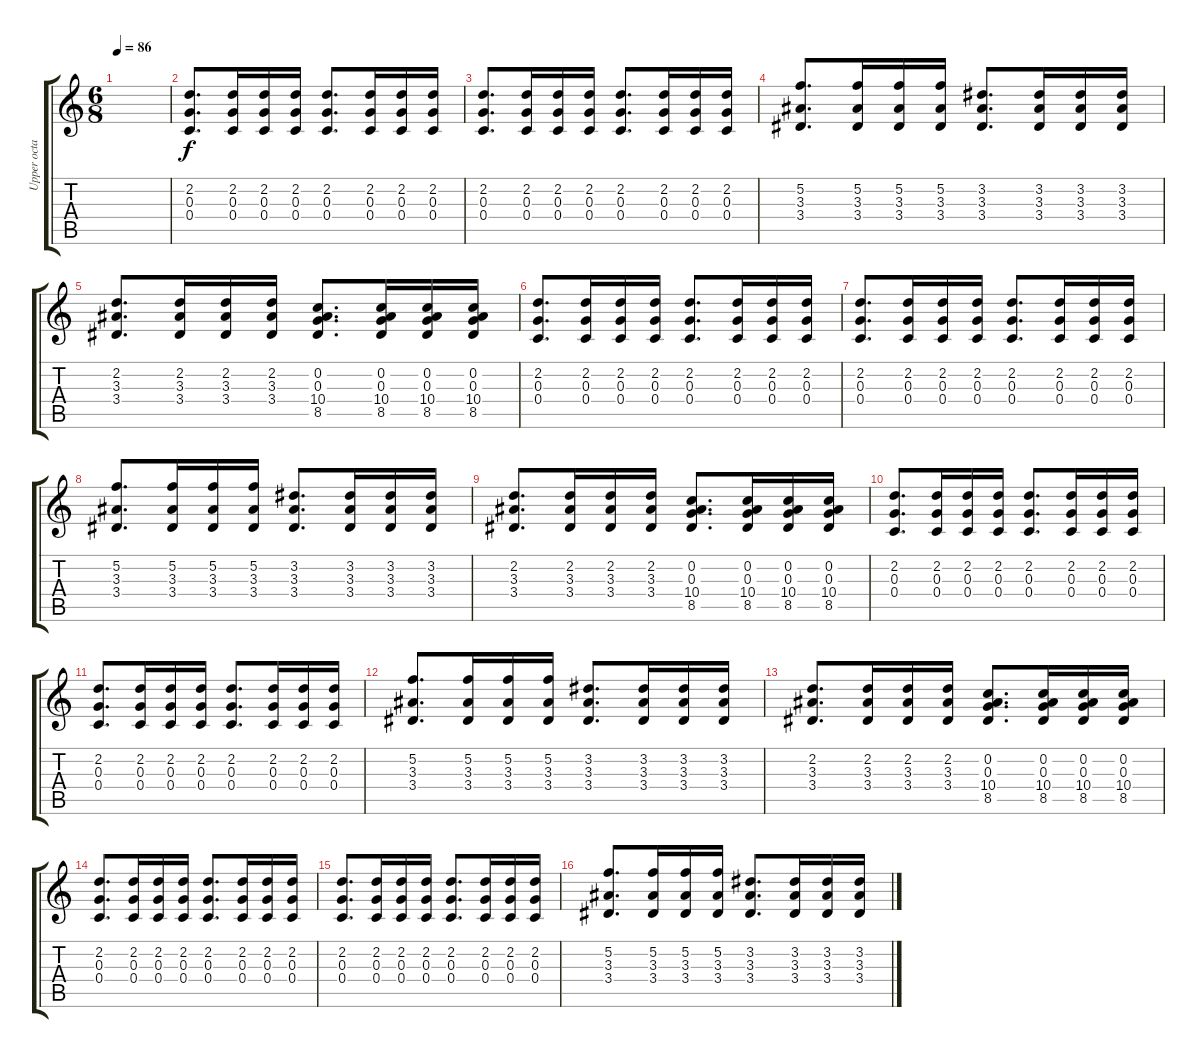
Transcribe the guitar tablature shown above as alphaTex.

\track ("Upper octave" "Upper octa") {mute instrument acousticguitarsteel}
\staff {score tabs}
\tuning (E4 C4 G3 C3 G2 C2) {hide}
\ts (6 8)
\tempo 86
\clef g2
\ks c
|
(2.2 0.3 0.4).8{d} (2.2 0.3 0.4).16 (2.2 0.3 0.4).16 (2.2 0.3 0.4).16 (2.2 0.3 0.4).8{d} (2.2 0.3 0.4).16 (2.2 0.3 0.4).16 (2.2 0.3 0.4).16 |
(2.2 0.3 0.4).8{d} (2.2 0.3 0.4).16 (2.2 0.3 0.4).16 (2.2 0.3 0.4).16 (2.2 0.3 0.4).8{d} (2.2 0.3 0.4).16 (2.2 0.3 0.4).16 (2.2 0.3 0.4).16 |
(5.2 3.3 3.4).8{d} (5.2 3.3 3.4).16 (5.2 3.3 3.4).16 (5.2 3.3 3.4).16 (3.2 3.3 3.4).8{d} (3.2 3.3 3.4).16 (3.2 3.3 3.4).16 (3.2 3.3 3.4).16 |
(2.2 3.3 3.4).8{d} (2.2 3.3 3.4).16 (2.2 3.3 3.4).16 (2.2 3.3 3.4).16 (0.2 0.3 10.4 8.5).8{d} (0.2 0.3 10.4 8.5).16 (0.2 0.3 10.4 8.5).16 (0.2 0.3 10.4 8.5).16 |
(2.2 0.3 0.4).8{d} (2.2 0.3 0.4).16 (2.2 0.3 0.4).16 (2.2 0.3 0.4).16 (2.2 0.3 0.4).8{d} (2.2 0.3 0.4).16 (2.2 0.3 0.4).16 (2.2 0.3 0.4).16 |
(2.2 0.3 0.4).8{d} (2.2 0.3 0.4).16 (2.2 0.3 0.4).16 (2.2 0.3 0.4).16 (2.2 0.3 0.4).8{d} (2.2 0.3 0.4).16 (2.2 0.3 0.4).16 (2.2 0.3 0.4).16 |
(5.2 3.3 3.4).8{d} (5.2 3.3 3.4).16 (5.2 3.3 3.4).16 (5.2 3.3 3.4).16 (3.2 3.3 3.4).8{d} (3.2 3.3 3.4).16 (3.2 3.3 3.4).16 (3.2 3.3 3.4).16 |
(2.2 3.3 3.4).8{d} (2.2 3.3 3.4).16 (2.2 3.3 3.4).16 (2.2 3.3 3.4).16 (0.2 0.3 10.4 8.5).8{d} (0.2 0.3 10.4 8.5).16 (0.2 0.3 10.4 8.5).16 (0.2 0.3 10.4 8.5).16 |
(2.2 0.3 0.4).8{d} (2.2 0.3 0.4).16 (2.2 0.3 0.4).16 (2.2 0.3 0.4).16 (2.2 0.3 0.4).8{d} (2.2 0.3 0.4).16 (2.2 0.3 0.4).16 (2.2 0.3 0.4).16 |
(2.2 0.3 0.4).8{d} (2.2 0.3 0.4).16 (2.2 0.3 0.4).16 (2.2 0.3 0.4).16 (2.2 0.3 0.4).8{d} (2.2 0.3 0.4).16 (2.2 0.3 0.4).16 (2.2 0.3 0.4).16 |
(5.2 3.3 3.4).8{d} (5.2 3.3 3.4).16 (5.2 3.3 3.4).16 (5.2 3.3 3.4).16 (3.2 3.3 3.4).8{d} (3.2 3.3 3.4).16 (3.2 3.3 3.4).16 (3.2 3.3 3.4).16 |
(2.2 3.3 3.4).8{d} (2.2 3.3 3.4).16 (2.2 3.3 3.4).16 (2.2 3.3 3.4).16 (0.2 0.3 10.4 8.5).8{d} (0.2 0.3 10.4 8.5).16 (0.2 0.3 10.4 8.5).16 (0.2 0.3 10.4 8.5).16 |
(2.2 0.3 0.4).8{d} (2.2 0.3 0.4).16 (2.2 0.3 0.4).16 (2.2 0.3 0.4).16 (2.2 0.3 0.4).8{d} (2.2 0.3 0.4).16 (2.2 0.3 0.4).16 (2.2 0.3 0.4).16 |
(2.2 0.3 0.4).8{d} (2.2 0.3 0.4).16 (2.2 0.3 0.4).16 (2.2 0.3 0.4).16 (2.2 0.3 0.4).8{d} (2.2 0.3 0.4).16 (2.2 0.3 0.4).16 (2.2 0.3 0.4).16 |
(5.2 3.3 3.4).8{d} (5.2 3.3 3.4).16 (5.2 3.3 3.4).16 (5.2 3.3 3.4).16 (3.2 3.3 3.4).8{d} (3.2 3.3 3.4).16 (3.2 3.3 3.4).16 (3.2 3.3 3.4).16
